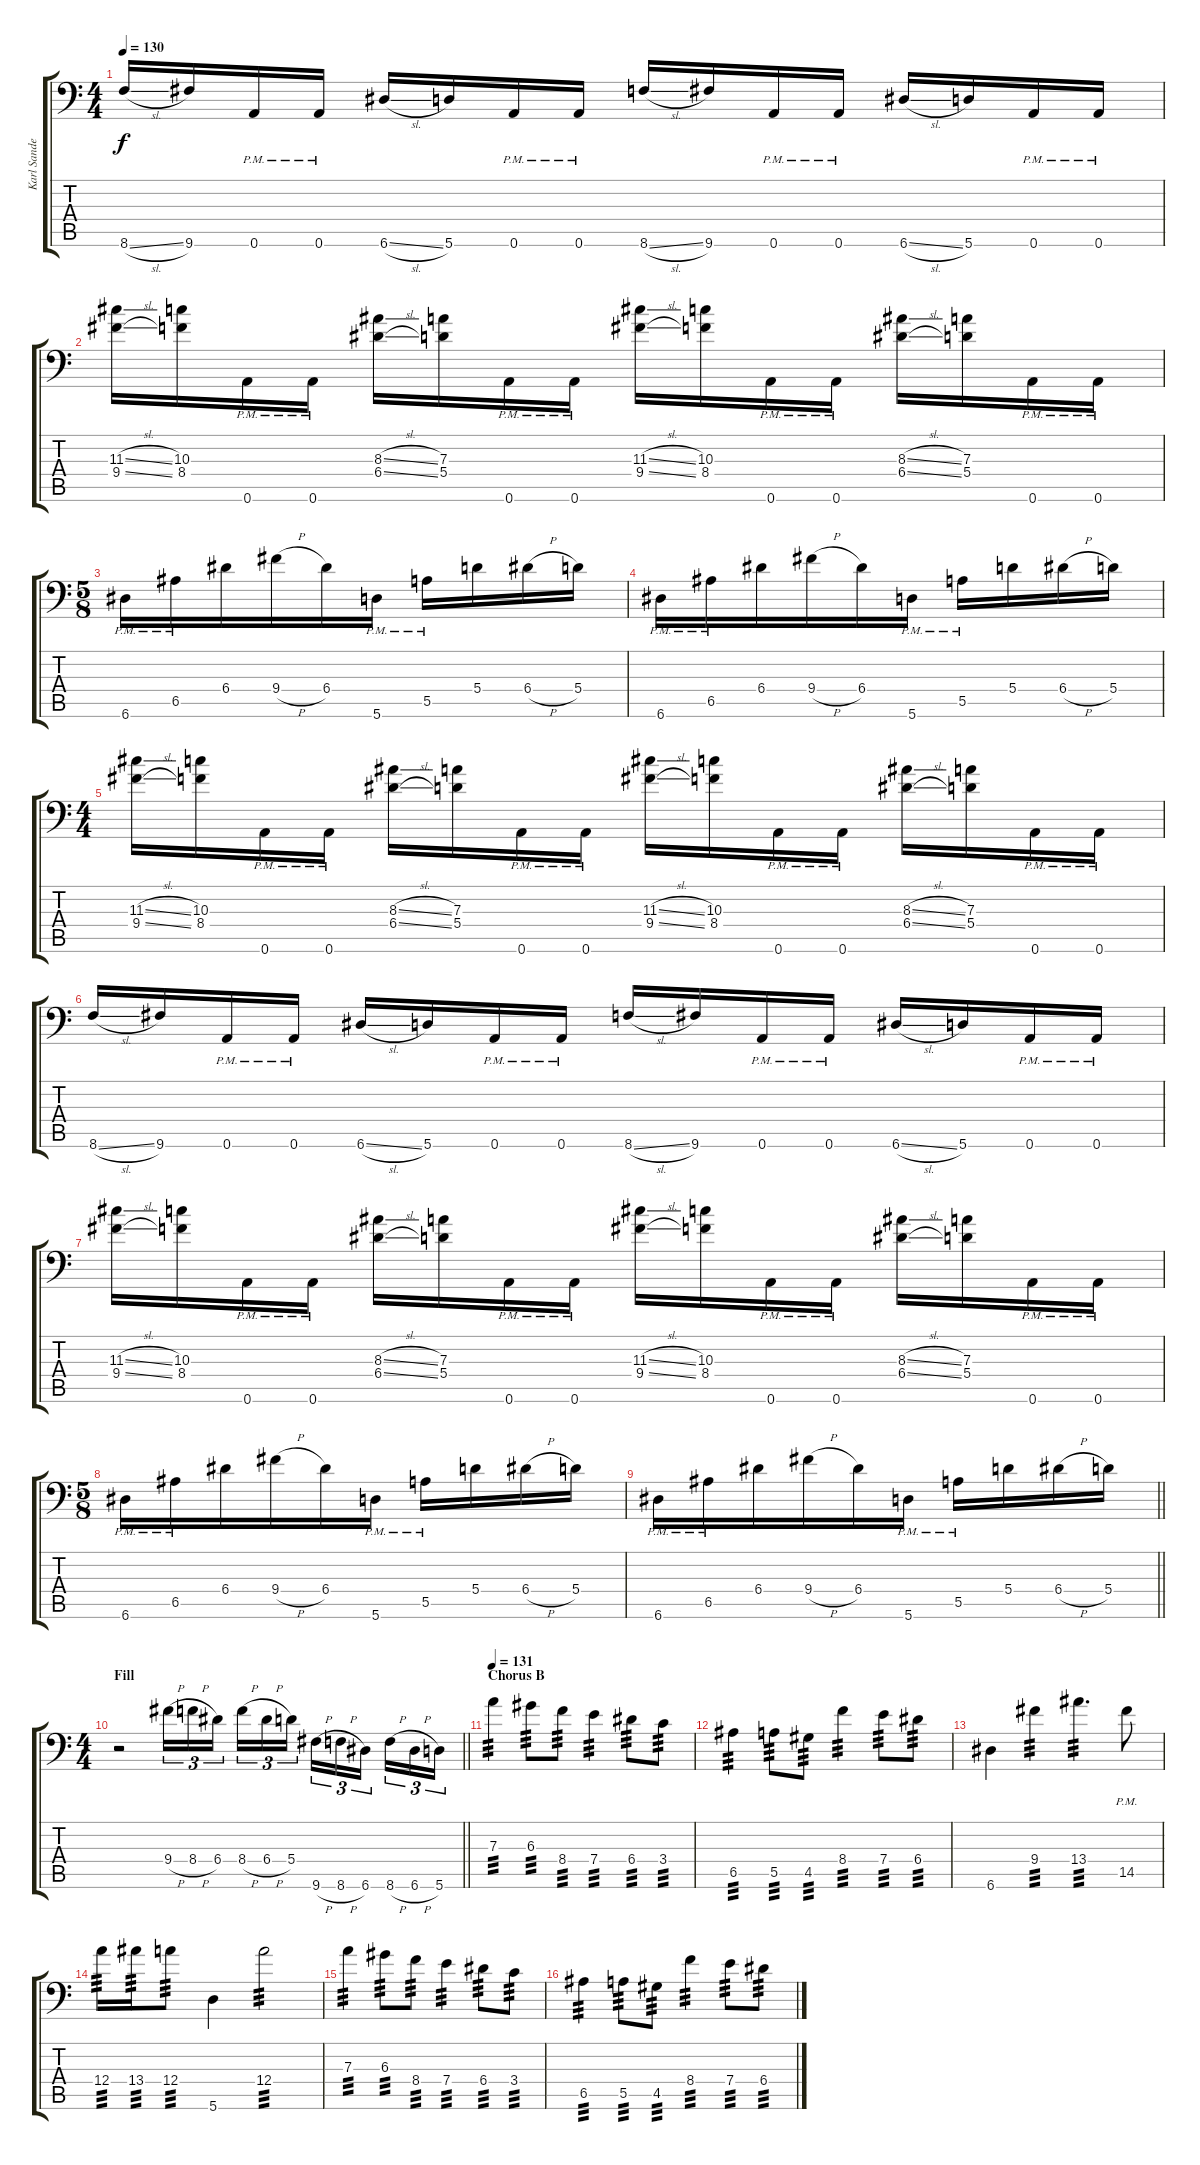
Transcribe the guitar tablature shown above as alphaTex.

\track ("Karl Sanders " "Karl Sande") {instrument overdrivenguitar}
\staff {score tabs}
\tuning (B3 Gb3 D3 A2 E2 A1) {hide}
\ts (4 4)
\tempo 130
\clef f4
\ks c
8.6{sl}.16{dy f} 9.6.16 0.6{pm}.16 0.6{pm}.16 6.6{sl}.16 5.6.16 0.6{pm}.16 0.6{pm}.16 8.6{sl}.16 9.6.16 0.6{pm}.16 0.6{pm}.16 6.6{sl}.16 5.6.16 0.6{pm}.16 0.6{pm}.16 |
(11.3{sl} 9.4{sl}).16 (10.3 8.4).16 0.6{pm}.16 0.6{pm}.16 (8.3{sl} 6.4{sl}).16 (7.3 5.4).16 0.6{pm}.16 0.6{pm}.16 (11.3{sl} 9.4{sl}).16 (10.3 8.4).16 0.6{pm}.16 0.6{pm}.16 (8.3{sl} 6.4{sl}).16 (7.3 5.4).16 0.6{pm}.16 0.6{pm}.16 |
\ts (5 8)
6.6{pm}.16 6.5{pm}.16 6.4.16 9.4{h}.16 6.4.16 5.6{pm}.16 5.5{pm}.16 5.4.16 6.4{h}.16 5.4.16 |
6.6{pm}.16 6.5{pm}.16 6.4.16 9.4{h}.16 6.4.16 5.6{pm}.16 5.5{pm}.16 5.4.16 6.4{h}.16 5.4.16 |
\ts (4 4)
(11.3{sl} 9.4{sl}).16 (10.3 8.4).16 0.6{pm}.16 0.6{pm}.16 (8.3{sl} 6.4{sl}).16 (7.3 5.4).16 0.6{pm}.16 0.6{pm}.16 (11.3{sl} 9.4{sl}).16 (10.3 8.4).16 0.6{pm}.16 0.6{pm}.16 (8.3{sl} 6.4{sl}).16 (7.3 5.4).16 0.6{pm}.16 0.6{pm}.16 |
8.6{sl}.16 9.6.16 0.6{pm}.16 0.6{pm}.16 6.6{sl}.16 5.6.16 0.6{pm}.16 0.6{pm}.16 8.6{sl}.16 9.6.16 0.6{pm}.16 0.6{pm}.16 6.6{sl}.16 5.6.16 0.6{pm}.16 0.6{pm}.16 |
(11.3{sl} 9.4{sl}).16 (10.3 8.4).16 0.6{pm}.16 0.6{pm}.16 (8.3{sl} 6.4{sl}).16 (7.3 5.4).16 0.6{pm}.16 0.6{pm}.16 (11.3{sl} 9.4{sl}).16 (10.3 8.4).16 0.6{pm}.16 0.6{pm}.16 (8.3{sl} 6.4{sl}).16 (7.3 5.4).16 0.6{pm}.16 0.6{pm}.16 |
\ts (5 8)
6.6{pm}.16 6.5{pm}.16 6.4.16 9.4{h}.16 6.4.16 5.6{pm}.16 5.5{pm}.16 5.4.16 6.4{h}.16 5.4.16 |
\barLineRight lightlight
6.6{pm}.16 6.5{pm}.16 6.4.16 9.4{h}.16 6.4.16 5.6{pm}.16 5.5{pm}.16 5.4.16 6.4{h}.16 5.4.16 |
\ts (4 4)
\section ("" "Fill")
\barLineRight lightlight
r.2 9.4{h}.16{tu (3 2)} 8.4{h}.16{tu (3 2)} 6.4.16{tu (3 2) beam splitsecondary} 8.4{h}.16{tu (3 2)} 6.4{h}.16{tu (3 2)} 5.4.16{tu (3 2)} 9.6{h}.16{tu (3 2)} 8.6{h}.16{tu (3 2)} 6.6.16{tu (3 2) beam splitsecondary} 8.6{h}.16{tu (3 2)} 6.6{h}.16{tu (3 2)} 5.6.16{tu (3 2)} |
\section ("" "Chorus B")
\tempo 131
7.3.4{tp 3} 6.3.8{tp 3} 8.4.8{tp 3} 7.4.4{tp 3} 6.4.8{tp 3} 3.4.8{tp 3} |
6.5.4{tp 3} 5.5.8{tp 3} 4.5.8{tp 3} 8.4.4{tp 3} 7.4.8{tp 3} 6.4.8{tp 3} |
6.6.4 9.4.4{tp 3} 13.4.4{d tp 3} 14.5{pm}.8 |
12.4.16{tp 3} 13.4.16{tp 3} 12.4.8{tp 3} 5.6.4 12.4.2{tp 3} |
7.3.4{tp 3} 6.3.8{tp 3} 8.4.8{tp 3} 7.4.4{tp 3} 6.4.8{tp 3} 3.4.8{tp 3} |
6.5.4{tp 3} 5.5.8{tp 3} 4.5.8{tp 3} 8.4.4{tp 3} 7.4.8{tp 3} 6.4.8{tp 3}
